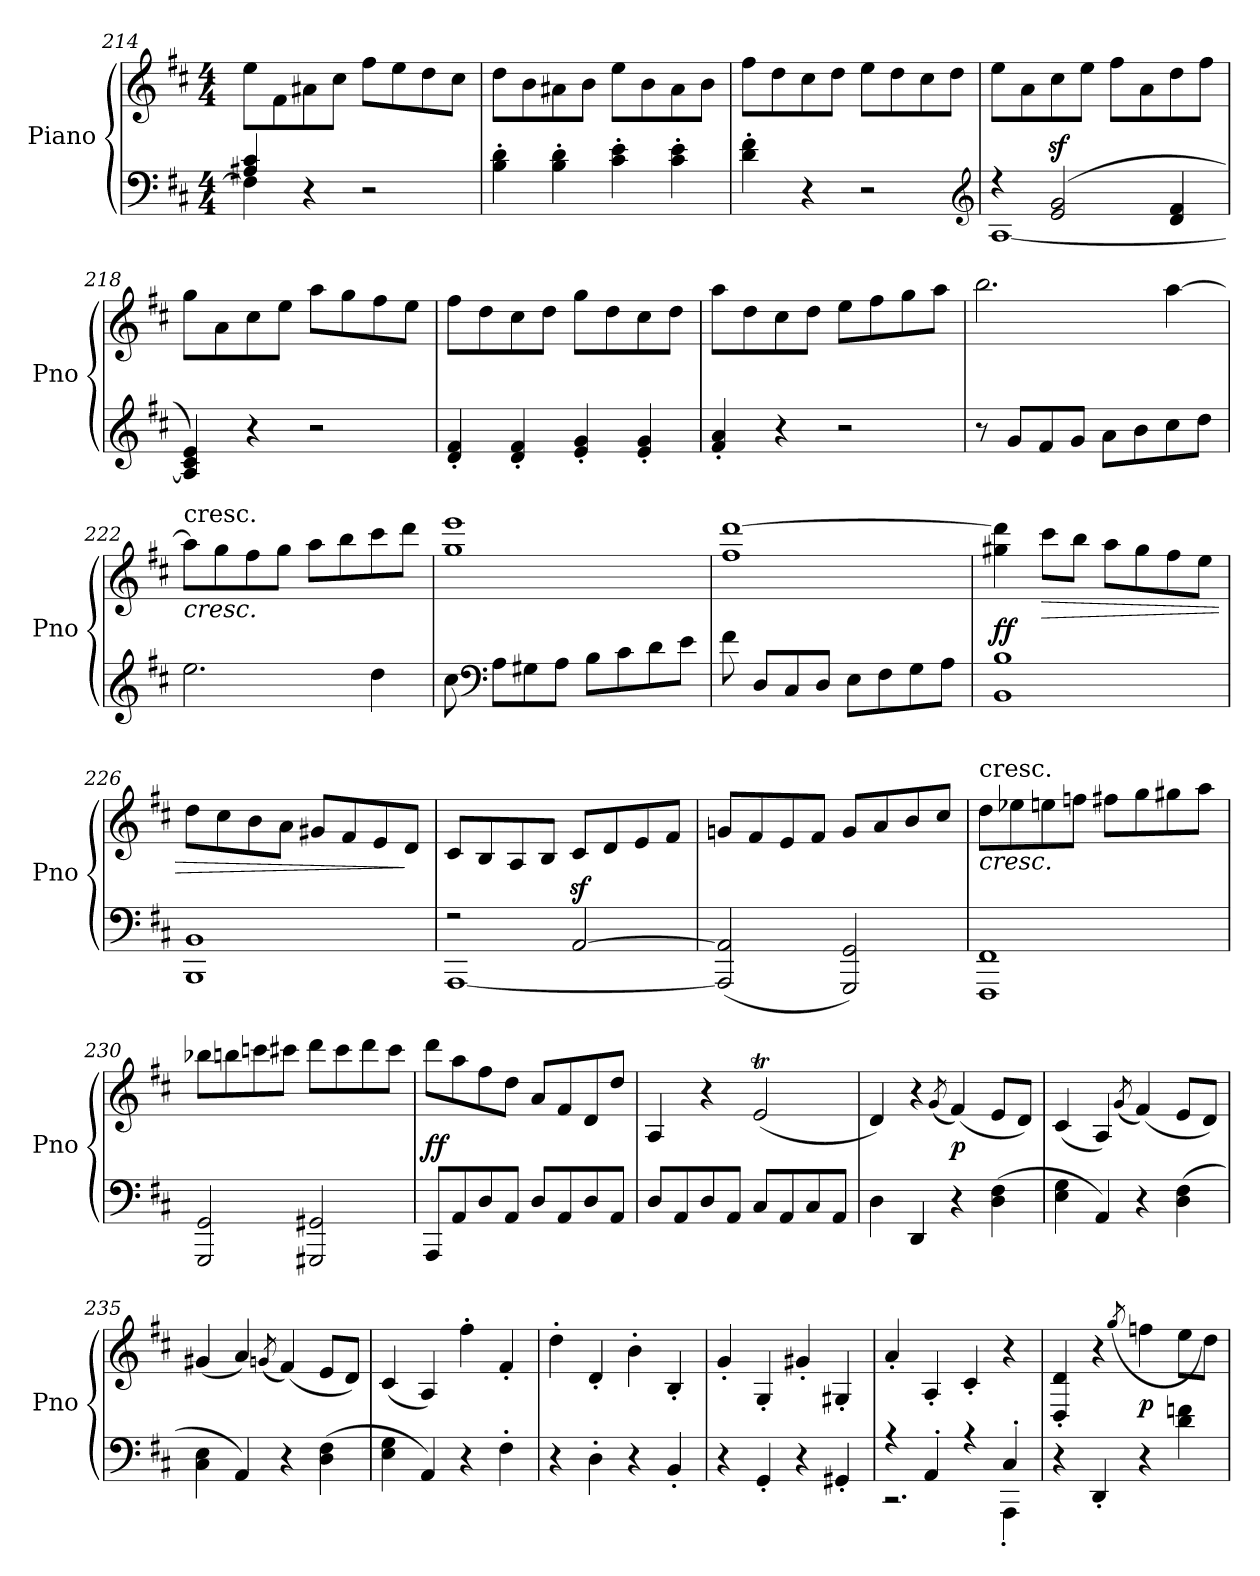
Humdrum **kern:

**kern	**kern	**dynam
*part1	*part1	*part1
*staff2	*staff1	*staff1/2
*I"Piano	*	*
*I'Pno	*	*
*clefF4	*clefG2	*
*k[f#c#]	*k[f#c#]	*
*M4/4	*M4/4	*
=214	=214	=214
*^	*	*
4A#X 4c#	4F#]	8eeL	.
.	.	8f#	.
2.ryy	4r	8a#X	.
.	.	8cc#J	.
.	2r	8ff#L	.
.	.	8ee	.
.	.	8dd	.
.	.	8cc#J	.
*v	*v	*	*
=215	=215	=215
4B' 4d'	8ddL	.
.	8b	.
4B' 4d'	8a#X	.
.	8bJ	.
4c#' 4e'	8eeL	.
.	8b	.
4c#' 4e'	8a#	.
.	8bJ	.
=216	=216	=216
4d' 4f#'	8ff#L	.
.	8dd	.
4r	8cc#	.
.	8ddJ	.
2r	8eeL	.
.	8dd	.
.	8cc#	.
.	8ddJ	.
*clefG2	*	*
=217	=217	=217
*^	*	*
4r	[1A	8eeL	.
.	.	8a	.
(2ez> 2gz>	.	8cc#	.
.	.	8eeJ	.
.	.	8ff#L	.
.	.	8a	.
4d 4f#	.	8dd	.
.	.	8ff#J	.
*v	*v	*	*
=218	=218	=218
4A] 4c# 4e)	8ggL	.
.	8a	.
4r	8cc#	.
.	8eeJ	.
2r	8aaL	.
.	8gg	.
.	8ff#	.
.	8eeJ	.
=219	=219	=219
4d' 4f#'	8ff#L	.
.	8dd	.
4d' 4f#'	8cc#	.
.	8ddJ	.
4e' 4g'	8ggL	.
.	8dd	.
4e' 4g'	8cc#	.
.	8ddJ	.
=220	=220	=220
4f#' 4a'	8aaL	.
.	8dd	.
4r	8cc#	.
.	8ddJ	.
2r	8eeL	.
.	8ff#	.
.	8gg	.
.	8aaJ	.
=221	=221	=221
8r	2.bb	.
8gL	.	.
8f#	.	.
8gJ	.	.
8aL	.	.
8b	.	.
8cc#	[4aa	.
8ddJ	.	.
=222	=222	=222
!	!LO:TX:t=cresc.	!
!	!LO:TX:b:i:t=cresc.	!
2.ee	8aaL]	.
.	8gg	.
.	8ff#	.
.	8ggJ	.
.	8aaL	.
.	8bb	.
4dd	8ccc#	.
.	8dddJ	.
=223	=223	=223
8cc#	1gg 1eee	.
*clefF4	*	*
8AL	.	.
8G#X	.	.
8AJ	.	.
8BL	.	.
8c#	.	.
8d	.	.
8eJ	.	.
=224	=224	=224
8f#	1ff# [1ddd	.
8DL	.	.
8C#	.	.
8DJ	.	.
8EL	.	.
8F#	.	.
8G	.	.
8AJ	.	.
=225	=225	=225
1BB 1B	4gg#X 4ddd]	ff
!	!	!LO:HP:b
.	8ccc#L	>
.	8bbJ	.
.	8aaL	.
.	8gg#	.
.	8ff#	.
.	8eeJ	.
=226	=226	=226
1BBB 1BB	8ddL	.
.	8cc#	.
.	8b	.
.	8aJ	.
.	8g#XL	.
.	8f#	.
.	8e	.
.	8dJ	]
=227	=227	=227
*^	*	*
2r	[1AAA	8c#L	.
.	.	8B	.
.	.	8A	.
.	.	8BJ	.
[2AAz>	.	8c#L	.
.	.	8d	.
.	.	8e	.
.	.	8f#J	.
*v	*v	*	*
=228	=228	=228
(2AAA] 2AA]	8gnL	.
.	8f#	.
.	8e	.
.	8f#J	.
2GGG 2GG)	8gL	.
.	8a	.
.	8b	.
.	8cc#J	.
=229	=229	=229
!	!LO:TX:t=cresc.	!
!	!LO:TX:b:i:t=cresc.	!
1FFF# 1FF#	8ddL	.
.	8ee-X	.
.	8een	.
.	8ffnJ	.
.	8ff#XL	.
.	8gg	.
.	8gg#X	.
.	8aaJ	.
=230	=230	=230
2GGG 2GG	8bb-XL	.
.	8bbn	.
.	8cccn	.
.	8ccc#XJ	.
2GGG#X 2GG#X	8dddL	.
.	8ccc#	.
.	8ddd	.
.	8ccc#J	.
=231	=231	=231
8AAAL	8dddL	ff
8AA	8aa	.
8D	8ff#	.
8AAJ	8ddJ	.
8DL	8aL	.
8AA	8f#	.
8D	8d	.
8AAJ	8ddJ	.
=232	=232	=232
8DL	4A	.
8AA	.	.
8D	4r	.
8AAJ	.	.
8C#L	(2eT	.
8AA	.	.
8C#	.	.
8AAJ	.	.
=233	=233	=233
4D	4d)	.
4DD	4r	.
.	(8qg	.
4r	(4f#)	p
(4D 4F#	8eL	.
.	8dJ)	.
=234	=234	=234
4E 4G	(4c#	.
4AA)	4A)	.
.	(8qg	.
4r	(4f#)	.
(4D 4F#	8eL	.
.	8dJ)	.
=235	=235	=235
4C# 4E	(4g#X	.
4AA)	4a)	.
.	(8qgn	.
4r	(4f#)	.
(4D 4F#	8eL	.
.	8dJ)	.
=236	=236	=236
4E 4G	(4c#	.
4AA)	4A)	.
4r	4ff#'	.
4F#'	4f#'	.
=237	=237	=237
4r	4dd'	.
4D'	4d'	.
4r	4b'	.
4BB'	4B'	.
=238	=238	=238
4r	4g'	.
4GG'	4G'	.
4r	4g#X'	.
4GG#X'	4G#X'	.
=239	=239	=239
*^	*	*
4r	2.r	4a'	.
4AA'	.	4A'	.
4r	.	4c#'	.
4C#'	4AAA'	4r	.
*v	*v	*	*
=240	=240	=240
4r	4D'/ 4d'/	.
4DD'	4r	.
.	(8qgg	.
4r	4ffn	p
4d 4fn	8eeL	.
.	8ddJ)	.
=	=	=
*-	*-	*-
